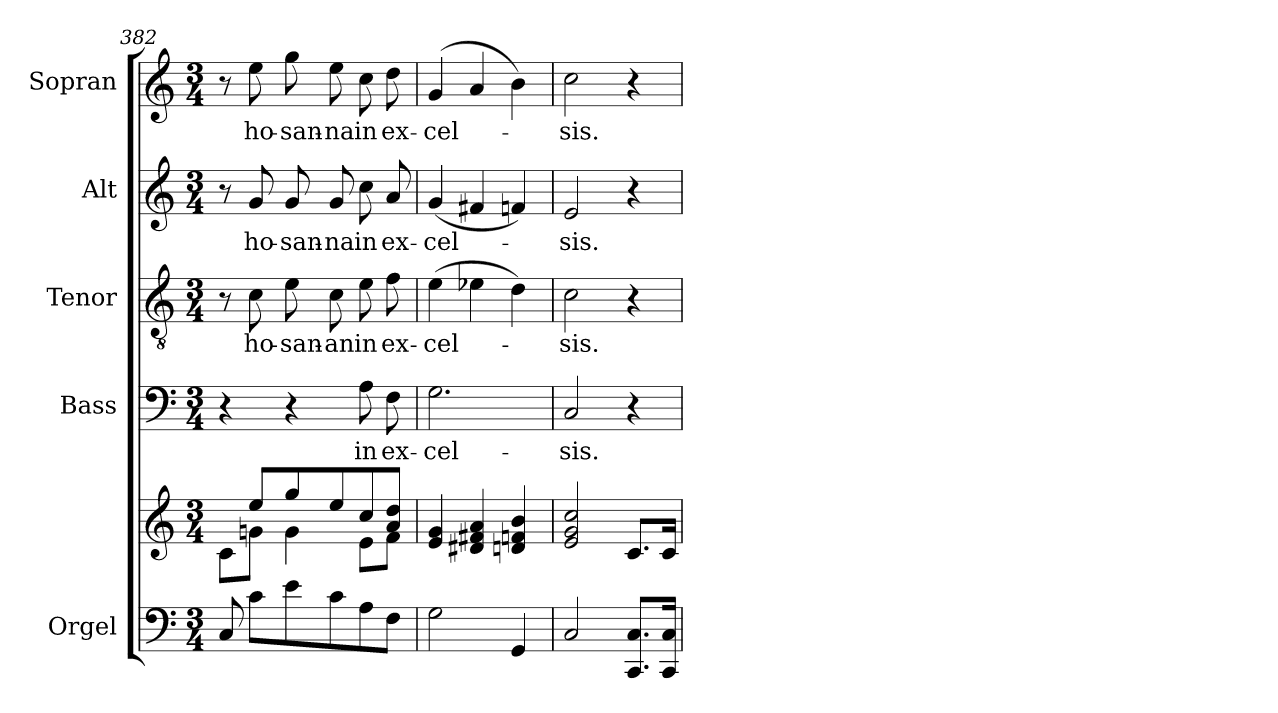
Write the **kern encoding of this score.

**kern	**kern	**kern	**text	**kern	**text	**kern	**text	**kern	**text
*part5	*part5	*part4	*part4	*part3	*part3	*part2	*part2	*part1	*part1
*staff6	*staff5	*staff4	*staff4	*staff3	*staff3	*staff2	*staff2	*staff1	*staff1
*I"Orgel	*	*I"Bass	*	*I"Tenor	*	*I"Alt	*	*I"Sopran	*
*I'Org.	*	*I'B.	*	*I'T.	*	*I'A.	*	*I'S.	*
*clefF4	*clefG2	*clefF4	*	*clefGv2	*	*clefG2	*	*clefG2	*
*k[]	*k[]	*k[]	*	*k[]	*	*k[]	*	*k[]	*
*C:	*C:	*C:	*	*C:	*	*C:	*	*C:	*
*M3/4	*M3/4	*M3/4	*	*M3/4	*	*M3/4	*	*M3/4	*
=382	=382	=382	=382	=382	=382	=382	=382	=382	=382
*	*^	*	*	*	*	*	*	*	*
8C/	8ryy	8c\L	4r	.	8r	.	8r	.	8r	.
!	!	!	!	!	!	!LO:LY:b	!	!LO:LY:b	!	!LO:LY:b
8c\L	8ee/L	8gn\J	.	.	8c\	ho-	8g/	ho-	8ee\	ho-
!	!	!	!	!	!	!LO:LY:b	!	!LO:LY:b	!	!LO:LY:b
8e\	8gg/	4g\	4r	.	8e\	-san-	8g/	-san-	8gg\	-san-
!	!	!	!	!	!	!LO:LY:b	!	!LO:LY:b	!	!LO:LY:b
8c\	8ee/	.	.	.	8c\	-an	8g/	-na	8ee\	-na
!	!	!	!	!LO:LY:b	!	!LO:LY:b	!	!LO:LY:b	!	!LO:LY:b
8A\	8cc/	8e\L	8A\	in	8e\	in	8cc\	in	8cc\	in
!	!	!	!	!LO:LY:b	!	!LO:LY:b	!	!LO:LY:b	!	!LO:LY:b
8F\J	8a/ 8dd/J	8f\J	8F\	ex-	8f\	ex-	8a/	ex-	8dd\	ex-
=383	=383	=383	=383	=383	=383	=383	=383	=383	=383	=383
!	!	!	!	!LO:LY:b	!	!LO:LY:b	!	!LO:LY:b	!	!LO:LY:b
*	*v	*v	*	*	*	*	*	*	*	*
2G\	4e/ 4g/	2.G\	-cel-	(>4e\	-cel-	(<4g/	-cel-	(>4g/	-cel-
.	4d#X/ 4f#X/ 4a/	.	.	4e-X\	.	4f#X/	.	4a/	.
4GG/	4dn/ 4fn/ 4b/	.	.	4d\)	.	4fn/)	.	4b\)	.
=384	=384	=384	=384	=384	=384	=384	=384	=384	=384
!	!	!	!LO:LY:b	!	!LO:LY:b	!	!LO:LY:b	!	!LO:LY:b
2C/	2e/ 2g/ 2cc/	2C/	-sis.	2c\	-sis.	2e/	-sis.	2cc\	-sis.
8.CC/ 8.C/L	8.c/L	4r	.	4r	.	4r	.	4r	.
16CC/ 16C/Jk	16c/Jk	.	.	.	.	.	.	.	.
=	=	=	=	=	=	=	=	=	=
*-	*-	*-	*-	*-	*-	*-	*-	*-	*-
